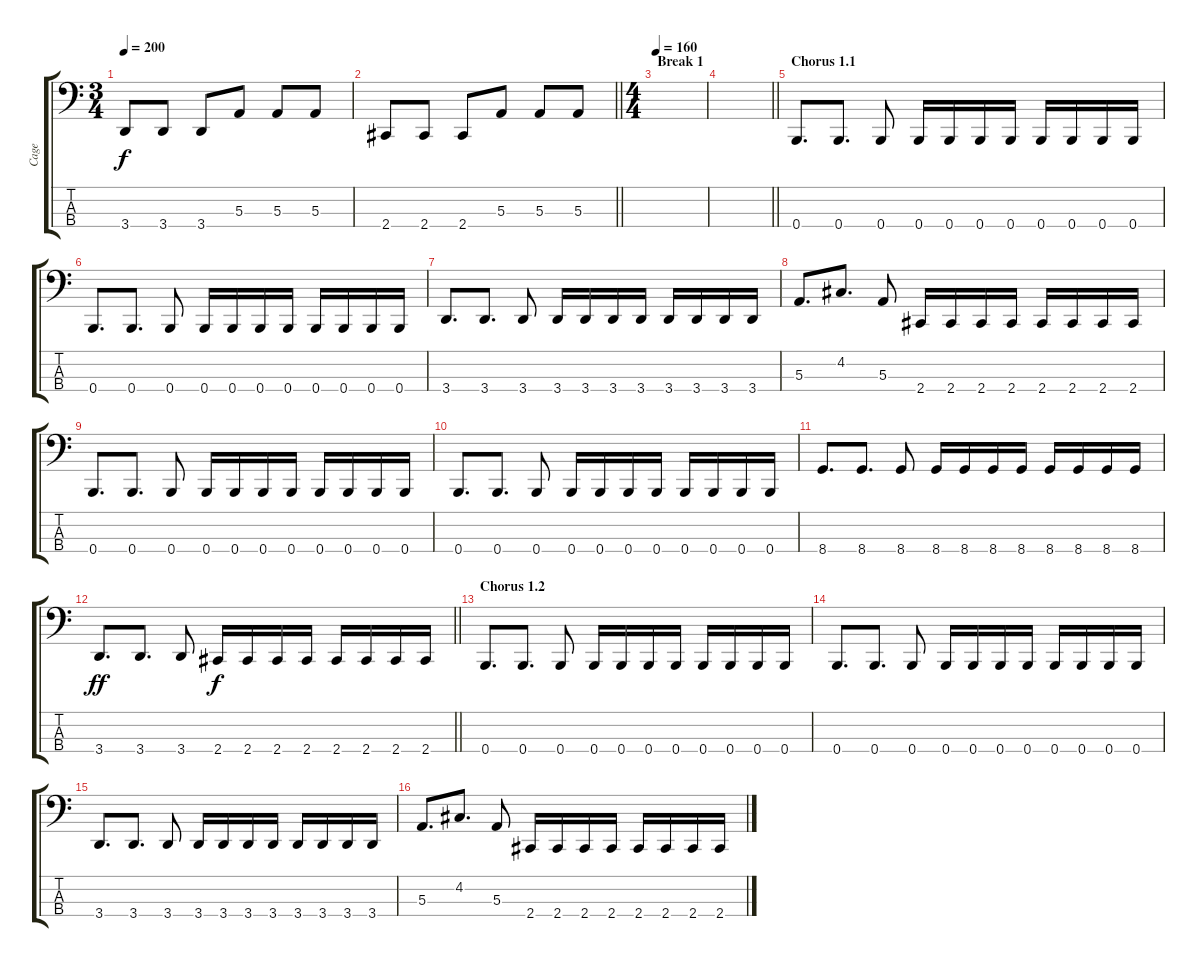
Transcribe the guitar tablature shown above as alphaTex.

\track ("Cage" "Cage") {instrument electricbasspick}
\staff {score tabs}
\tuning (D2 A1 E1 B0) {hide}
\ts (3 4)
\tempo 200
\clef f4
\ks c
3.4.8{dy f} 3.4.8 3.4.8 5.3.8 5.3.8 5.3.8 |
\barLineRight lightlight
2.4.8 2.4.8 2.4.8 5.3.8 5.3.8 5.3.8 |
\ts (4 4)
\section ("" "Break 1")
\tempo 160
|
\barLineRight lightlight
|
\section ("" "Chorus 1.1")
0.4.8{d} 0.4.8{d} 0.4.8 0.4.16 0.4.16 0.4.16 0.4.16 0.4.16 0.4.16 0.4.16 0.4.16 |
0.4.8{d} 0.4.8{d} 0.4.8 0.4.16 0.4.16 0.4.16 0.4.16 0.4.16 0.4.16 0.4.16 0.4.16 |
3.4.8{d} 3.4.8{d} 3.4.8 3.4.16 3.4.16 3.4.16 3.4.16 3.4.16 3.4.16 3.4.16 3.4.16 |
5.3.8{d} 4.2.8{d} 5.3.8 2.4.16 2.4.16 2.4.16 2.4.16 2.4.16 2.4.16 2.4.16 2.4.16 |
0.4.8{d} 0.4.8{d} 0.4.8 0.4.16 0.4.16 0.4.16 0.4.16 0.4.16 0.4.16 0.4.16 0.4.16 |
0.4.8{d} 0.4.8{d} 0.4.8 0.4.16 0.4.16 0.4.16 0.4.16 0.4.16 0.4.16 0.4.16 0.4.16 |
8.4.8{d} 8.4.8{d} 8.4.8 8.4.16 8.4.16 8.4.16 8.4.16 8.4.16 8.4.16 8.4.16 8.4.16 |
\barLineRight lightlight
3.4.8{d dy ff} 3.4.8{d} 3.4.8 2.4.16{dy f} 2.4.16 2.4.16 2.4.16 2.4.16 2.4.16 2.4.16 2.4.16 |
\section ("" "Chorus 1.2")
0.4.8{d} 0.4.8{d} 0.4.8 0.4.16 0.4.16 0.4.16 0.4.16 0.4.16 0.4.16 0.4.16 0.4.16 |
0.4.8{d} 0.4.8{d} 0.4.8 0.4.16 0.4.16 0.4.16 0.4.16 0.4.16 0.4.16 0.4.16 0.4.16 |
3.4.8{d} 3.4.8{d} 3.4.8 3.4.16 3.4.16 3.4.16 3.4.16 3.4.16 3.4.16 3.4.16 3.4.16 |
5.3.8{d} 4.2.8{d} 5.3.8 2.4.16 2.4.16 2.4.16 2.4.16 2.4.16 2.4.16 2.4.16 2.4.16
